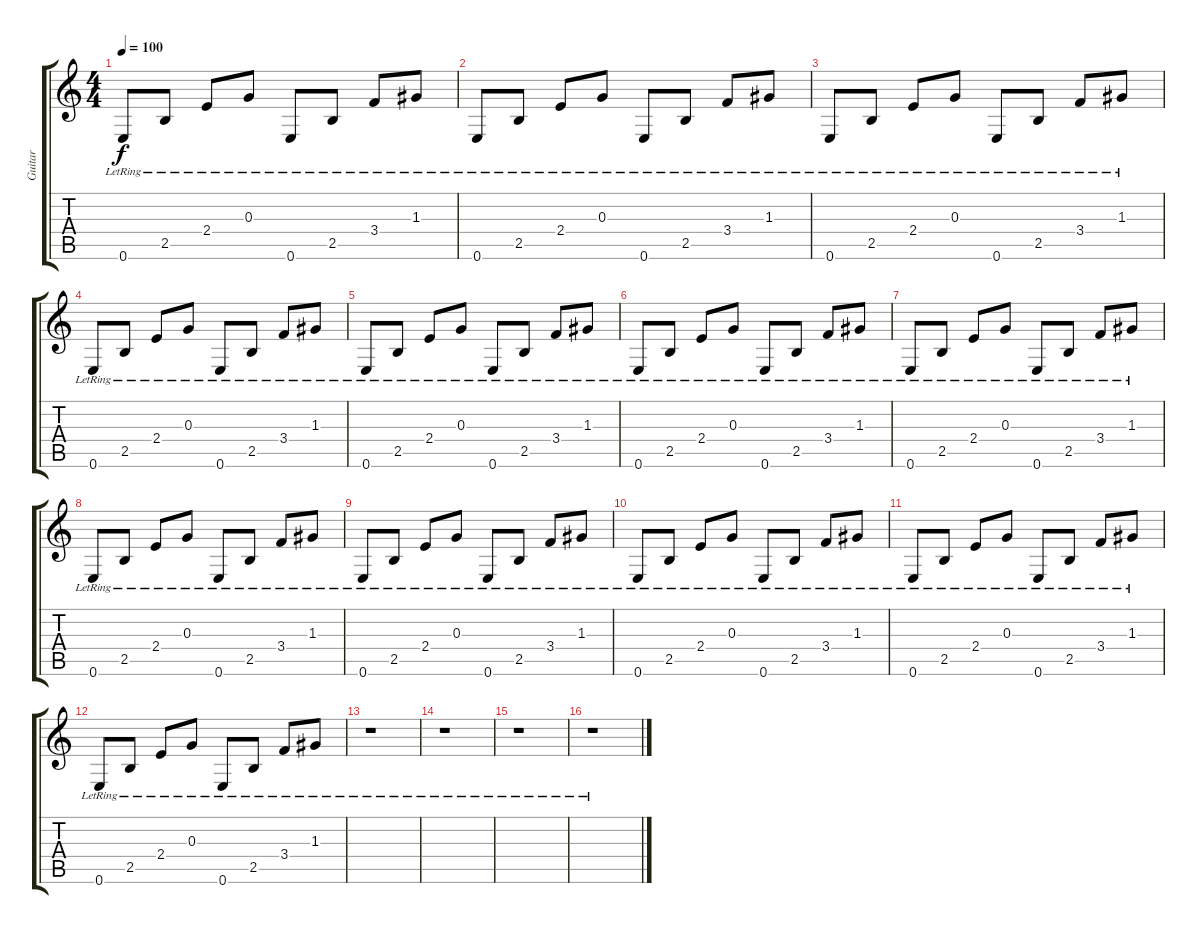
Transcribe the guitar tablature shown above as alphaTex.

\track ("Guitar" "Guitar") {instrument distortionguitar}
\staff {score tabs}
\tuning (E4 B3 G3 D3 A2 E2) {hide}
\ts (4 4)
\tempo 100
\clef g2
\ks c
0.6{lr}.8{dy f} 2.5{lr}.8 2.4{lr}.8 0.3{lr}.8 0.6{lr}.8 2.5{lr}.8 3.4{lr}.8 1.3{lr}.8 |
0.6{lr}.8 2.5{lr}.8 2.4{lr}.8 0.3{lr}.8 0.6{lr}.8 2.5{lr}.8 3.4{lr}.8 1.3{lr}.8 |
0.6{lr}.8 2.5{lr}.8 2.4{lr}.8 0.3{lr}.8 0.6{lr}.8 2.5{lr}.8 3.4{lr}.8 1.3{lr}.8 |
0.6{lr}.8 2.5{lr}.8 2.4{lr}.8 0.3{lr}.8 0.6{lr}.8 2.5{lr}.8 3.4{lr}.8 1.3{lr}.8 |
0.6{lr}.8 2.5{lr}.8 2.4{lr}.8 0.3{lr}.8 0.6{lr}.8 2.5{lr}.8 3.4{lr}.8 1.3{lr}.8 |
0.6{lr}.8 2.5{lr}.8 2.4{lr}.8 0.3{lr}.8 0.6{lr}.8 2.5{lr}.8 3.4{lr}.8 1.3{lr}.8 |
0.6{lr}.8 2.5{lr}.8 2.4{lr}.8 0.3{lr}.8 0.6{lr}.8 2.5{lr}.8 3.4{lr}.8 1.3{lr}.8 |
0.6{lr}.8 2.5{lr}.8 2.4{lr}.8 0.3{lr}.8 0.6{lr}.8 2.5{lr}.8 3.4{lr}.8 1.3{lr}.8 |
0.6{lr}.8 2.5{lr}.8 2.4{lr}.8 0.3{lr}.8 0.6{lr}.8 2.5{lr}.8 3.4{lr}.8 1.3{lr}.8 |
0.6{lr}.8 2.5{lr}.8 2.4{lr}.8 0.3{lr}.8 0.6{lr}.8 2.5{lr}.8 3.4{lr}.8 1.3{lr}.8 |
0.6{lr}.8 2.5{lr}.8 2.4{lr}.8 0.3{lr}.8 0.6{lr}.8 2.5{lr}.8 3.4{lr}.8 1.3{lr}.8 |
0.6{lr}.8 2.5{lr}.8 2.4{lr}.8 0.3{lr}.8 0.6{lr}.8 2.5{lr}.8 3.4{lr}.8 1.3{lr}.8 |
r.1 |
r.1 |
r.1 |
r.1
